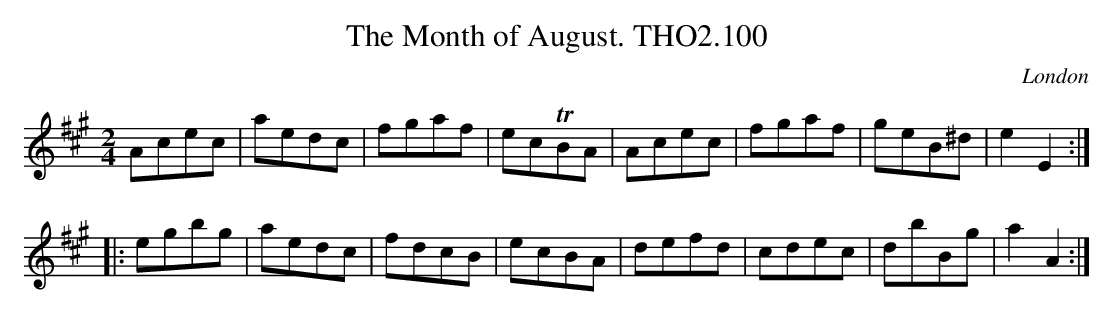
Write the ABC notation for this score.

X:1
T:Month of August. THO2.100, The
O:London
M:2/4
L:1/8
K:A
Acec|aedc|fgaf|ecTBA|Acec|fgaf|geB^d|e2E2:|
|:egbg|aedc|fdcB|ecBA|defd|cdec|dbBg|a2A2:|
